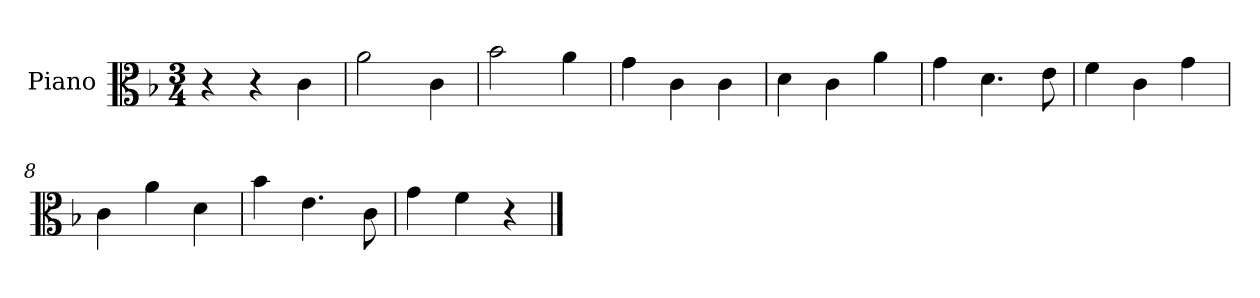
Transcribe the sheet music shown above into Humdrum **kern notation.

**kern
*part1
*staff1
*I"Piano
*I'Pno
*clefC3
*k[b-]
*F:
*M3/4
=1
4r
4r
4c\
=2
2a\
4c\
=3
2b-\
4a\
=4
4g\
4c\
4c\
=5
4d\
4c\
4a\
=6
4g\
4.d\
8e\
=7
4f\
4c\
4g\
=8
4c\
4a\
4d\
=9
4b-\
4.e\
8c\
=10
4g\
4f\
4r
==
*-
